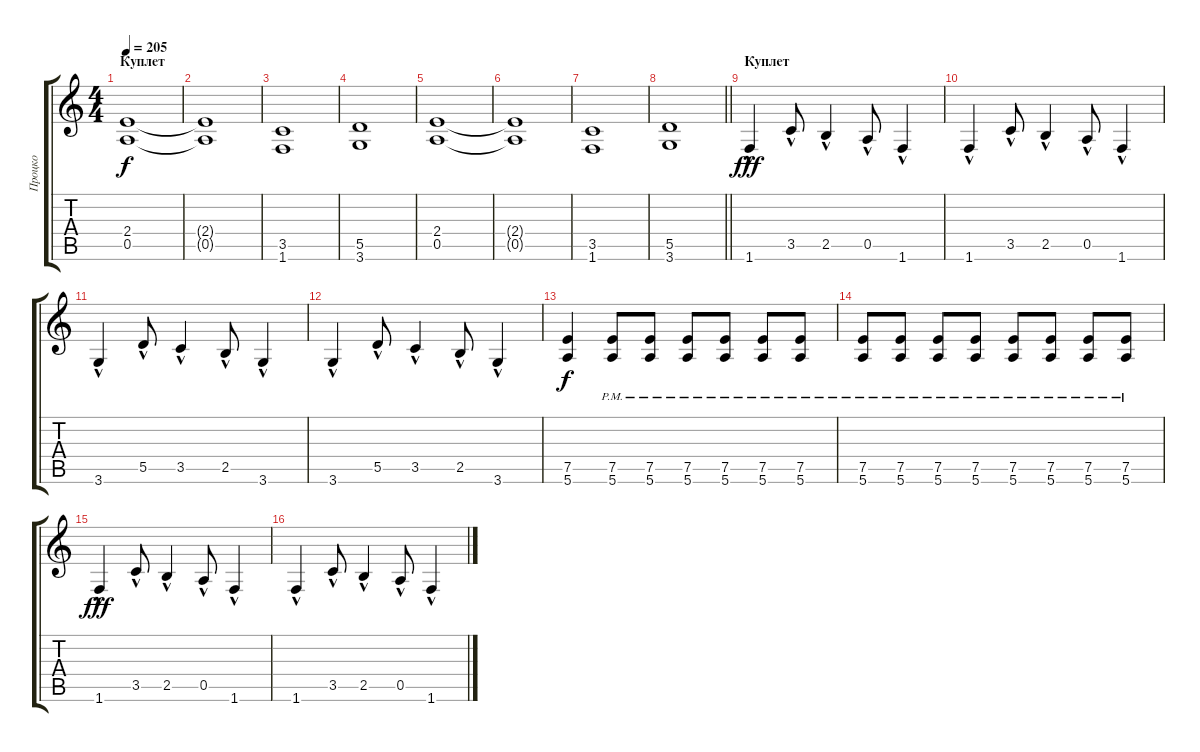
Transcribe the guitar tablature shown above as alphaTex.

\track ("Процко" "Процко") {instrument distortionguitar}
\staff {score tabs}
\tuning (E4 B3 G3 D3 A2 E2) {hide}
\ts (4 4)
\section ("" "Куплет")
\tempo 205
\clef g2
\ks c
(2.4 0.5).1{dy f} |
(2.4{t} 0.5{t}).1 |
(3.5 1.6).1 |
(5.5 3.6).1 |
(2.4 0.5).1 |
(2.4{t} 0.5{t}).1 |
(3.5 1.6).1 |
\barLineRight lightlight
(5.5 3.6).1 |
\section ("" "Куплет")
1.6{hac}.4{dy fff} 3.5{hac}.8 2.5{hac}.4 0.5{hac}.8 1.6{hac}.4 |
1.6{hac}.4 3.5{hac}.8 2.5{hac}.4 0.5{hac}.8 1.6{hac}.4 |
3.6{hac}.4 5.5{hac}.8 3.5{hac}.4 2.5{hac}.8 3.6{hac}.4 |
3.6{hac}.4 5.5{hac}.8 3.5{hac}.4 2.5{hac}.8 3.6{hac}.4 |
(7.5 5.6).4{dy f} (7.5{pm} 5.6{pm}).8 (7.5{pm} 5.6{pm}).8 (7.5{pm} 5.6{pm}).8 (7.5{pm} 5.6{pm}).8 (7.5{pm} 5.6{pm}).8 (7.5{pm} 5.6{pm}).8 |
(7.5{pm} 5.6{pm}).8 (7.5{pm} 5.6{pm}).8 (7.5{pm} 5.6{pm}).8 (7.5{pm} 5.6{pm}).8 (7.5{pm} 5.6{pm}).8 (7.5{pm} 5.6{pm}).8 (7.5{pm} 5.6{pm}).8 (7.5{pm} 5.6{pm}).8 |
1.6{hac}.4{dy fff} 3.5{hac}.8 2.5{hac}.4 0.5{hac}.8 1.6{hac}.4 |
1.6{hac}.4 3.5{hac}.8 2.5{hac}.4 0.5{hac}.8 1.6{hac}.4
